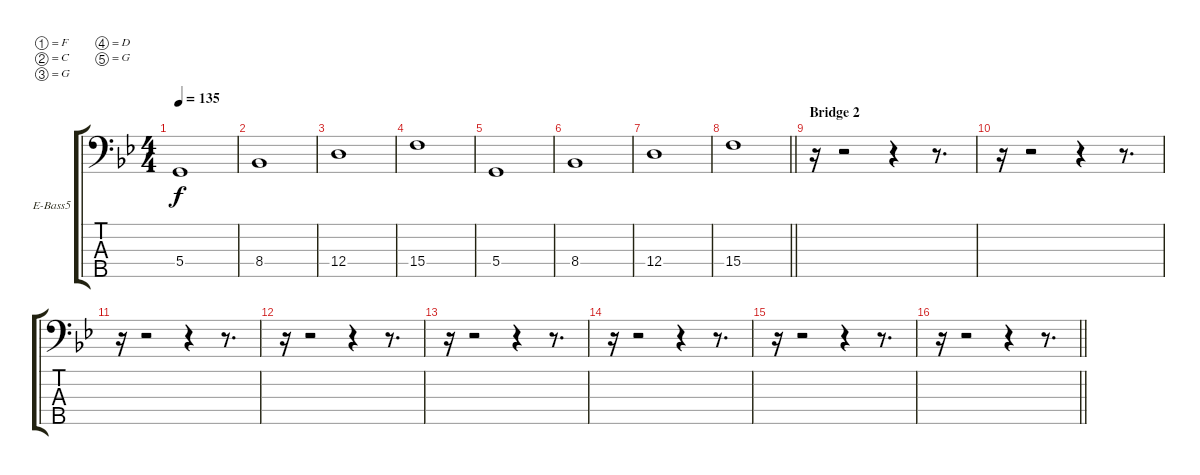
\bracketExtendMode groupsimilarinstruments
\firstSystemTrackNameOrientation horizontal
\otherSystemsTrackNameOrientation horizontal
\track ("[D]" "E-Bass5") {instrument electricbassfinger}
\staff {score tabs}
\tuning (F2 C2 G1 D1 G0)
\ts (4 4)
\tempo 135
\clef f4
\ks gminor
5.4.1{dy f} |
8.4.1 |
12.4.1 |
15.4.1 |
5.4.1 |
8.4.1 |
12.4.1 |
\barLineRight lightlight
15.4.1 |
\section ("" "Bridge 2")
r.16 r.2 r.4 r.8{d} |
r.16 r.2 r.4 r.8{d} |
r.16 r.2 r.4 r.8{d} |
r.16 r.2 r.4 r.8{d} |
r.16 r.2 r.4 r.8{d} |
r.16 r.2 r.4 r.8{d} |
r.16 r.2 r.4 r.8{d} |
\barLineRight lightlight
r.16 r.2 r.4 r.8{d}
